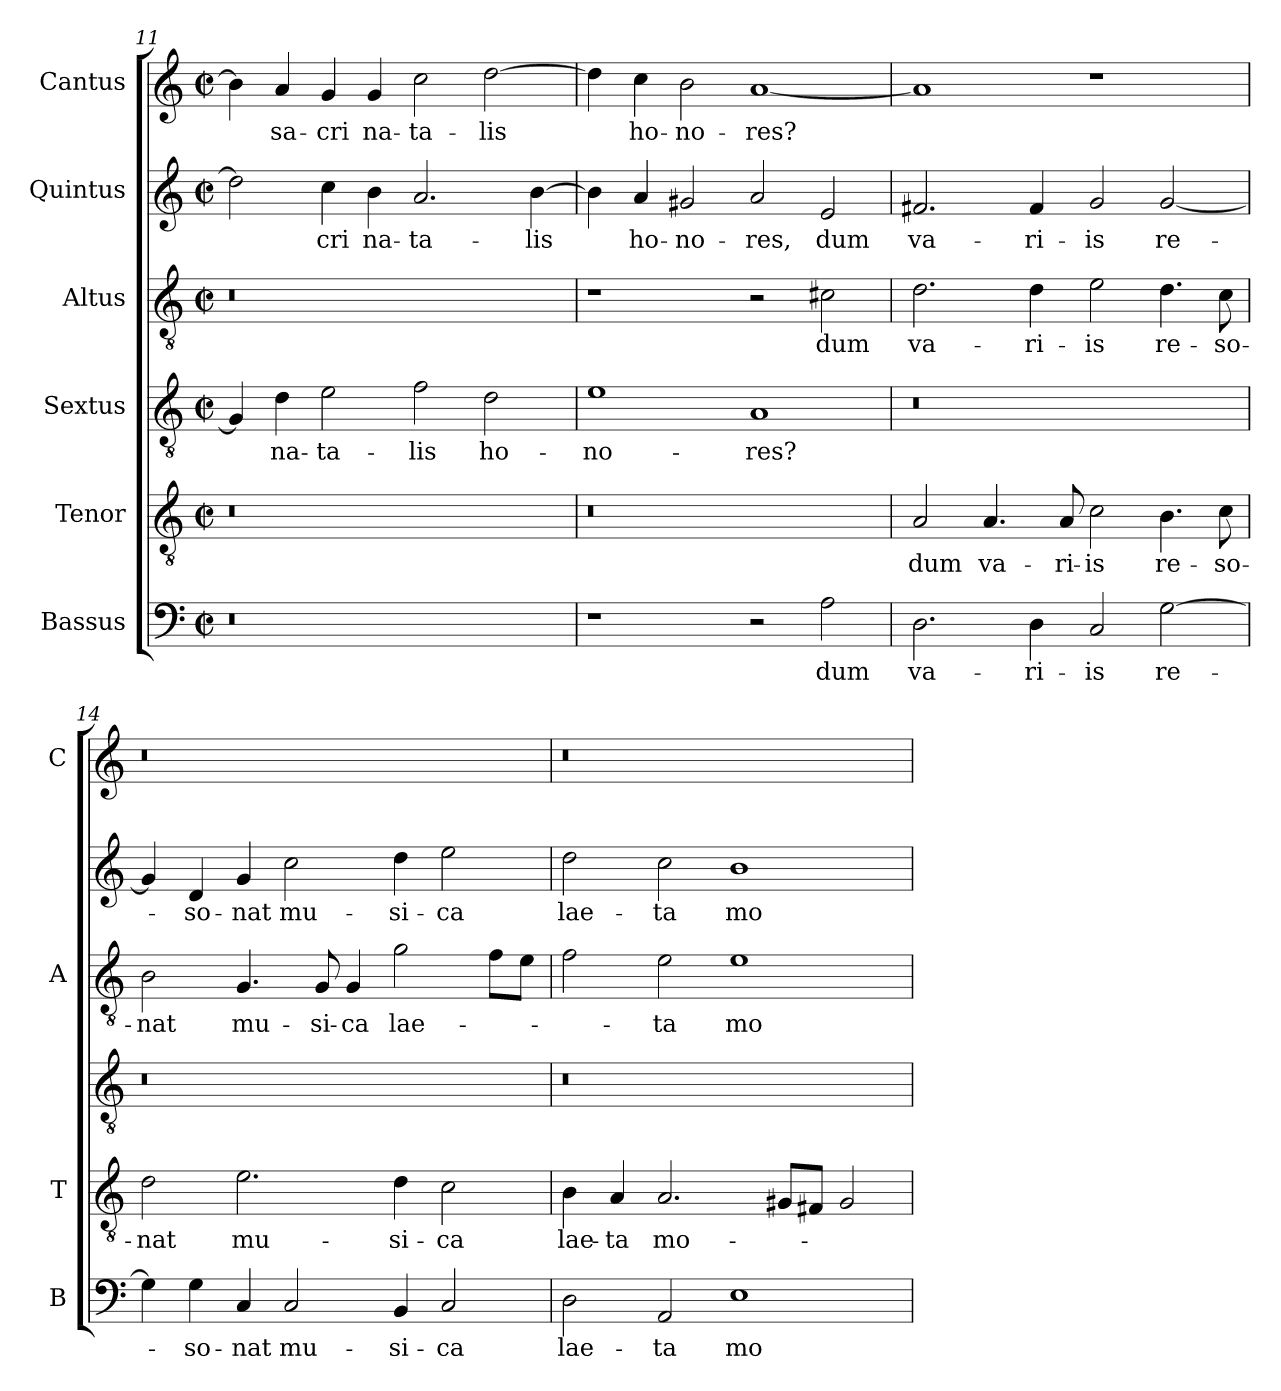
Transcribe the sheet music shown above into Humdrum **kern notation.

**kern	**text	**kern	**text	**kern	**text	**kern	**text	**kern	**text	**kern	**text
*part6	*part6	*part5	*part5	*part4	*part4	*part3	*part3	*part2	*part2	*part1	*part1
*staff6	*staff6	*staff5	*staff5	*staff4	*staff4	*staff3	*staff3	*staff2	*staff2	*staff1	*staff1
*I"Bassus	*	*I"Tenor	*	*I"Sextus	*	*I"Altus	*	*I"Quintus	*	*I"Cantus	*
*I'B	*	*I'T	*	*	*	*I'A	*	*	*	*I'C	*
!!LO:LB:g=z
*clefF4	*	*clefGv2	*	*clefGv2	*	*clefGv2	*	*clefG2	*	*clefG2	*
*k[]	*	*k[]	*	*k[]	*	*k[]	*	*k[]	*	*k[]	*
*C:	*	*C:	*	*C:	*	*C:	*	*C:	*	*C:	*
*M2/2	*	*M2/2	*	*M2/2	*	*M2/2	*	*M2/2	*	*M2/2	*
*met(c|)	*	*met(c|)	*	*met(c|)	*	*met(c|)	*	*met(c|)	*	*met(c|)	*
=11	=11	=11	=11	=11	=11	=11	=11	=11	=11	=11	=11
0r	.	0r	.	4G/]	.	0r	.	2dd\]	.	4b\]	.
.	.	.	.	4d\	na-	.	.	.	.	4a/	sa-
.	.	.	.	2e\	-ta-	.	.	4cc\	-cri	4g/	-cri
.	.	.	.	.	.	.	.	4b\	na-	4g/	na-
.	.	.	.	2f\	-lis	.	.	2.a/	-ta-	2cc\	-ta-
.	.	.	.	2d\	ho-	.	.	.	.	[2dd\	-lis
.	.	.	.	.	.	.	.	[4b\	-lis	.	.
=12	=12	=12	=12	=12	=12	=12	=12	=12	=12	=12	=12
1r	.	0r	.	1e	-no-	1r	.	4b\]	.	4dd\]	.
.	.	.	.	.	.	.	.	4a/	ho-	4cc\	ho-
.	.	.	.	.	.	.	.	2g#X/	-no-	2b\	-no-
2r	.	.	.	1A	-res?	2r	.	2a/	-res,	[1a	-res?
2A\	dum	.	.	.	.	2c#X\	dum	2e/	dum	.	.
=13	=13	=13	=13	=13	=13	=13	=13	=13	=13	=13	=13
2.D\	va-	2A/	dum	0r	.	2.d\	va-	2.f#X/	va-	1a]	.
.	.	4.A/	va-	.	.	.	.	.	.	.	.
4D\	-ri-	.	.	.	.	4d\	-ri-	4f#/	-ri-	.	.
.	.	8A/	-ri-	.	.	.	.	.	.	.	.
2C/	-is	2c\	-is	.	.	2e\	-is	2g/	-is	1r	.
[2G\	re-	4.B\	re-	.	.	4.d\	re-	[2g/	re-	.	.
.	.	8c\	-so-	.	.	8c\	-so-	.	.	.	.
!!LO:PB:g=z
=14	=14	=14	=14	=14	=14	=14	=14	=14	=14	=14	=14
4G\]	.	2d\	-nat	0r	.	2B\	-nat	4g/]	.	0r	.
4G\	-so-	.	.	.	.	.	.	4d/	-so-	.	.
4C/	-nat	2.e\	mu-	.	.	4.G/	mu-	4g/	-nat	.	.
2C/	mu-	.	.	.	.	.	.	2cc\	mu-	.	.
.	.	.	.	.	.	8G/	-si-	.	.	.	.
.	.	.	.	.	.	4G/	-ca	.	.	.	.
4BB/	-si-	4d\	-si-	.	.	2g\	lae-	4dd\	-si-	.	.
2C/	-ca	2c\	-ca	.	.	.	.	2ee\	-ca	.	.
.	.	.	.	.	.	8f\L	.	.	.	.	.
.	.	.	.	.	.	8e\J	.	.	.	.	.
=15	=15	=15	=15	=15	=15	=15	=15	=15	=15	=15	=15
2D\	lae-	4B\	lae-	0r	.	2f\	.	2dd\	lae-	0r	.
.	.	4A/	-ta	.	.	.	.	.	.	.	.
2AA/	-ta	2.A/	mo-	.	.	2e\	-ta	2cc\	-ta	.	.
1E	mo-	.	.	.	.	1e	mo-	1b	mo-	.	.
.	.	8G#X/L	.	.	.	.	.	.	.	.	.
.	.	8F#X/J	.	.	.	.	.	.	.	.	.
.	.	2G#/	.	.	.	.	.	.	.	.	.
=	=	=	=	=	=	=	=	=	=	=	=
*-	*-	*-	*-	*-	*-	*-	*-	*-	*-	*-	*-
